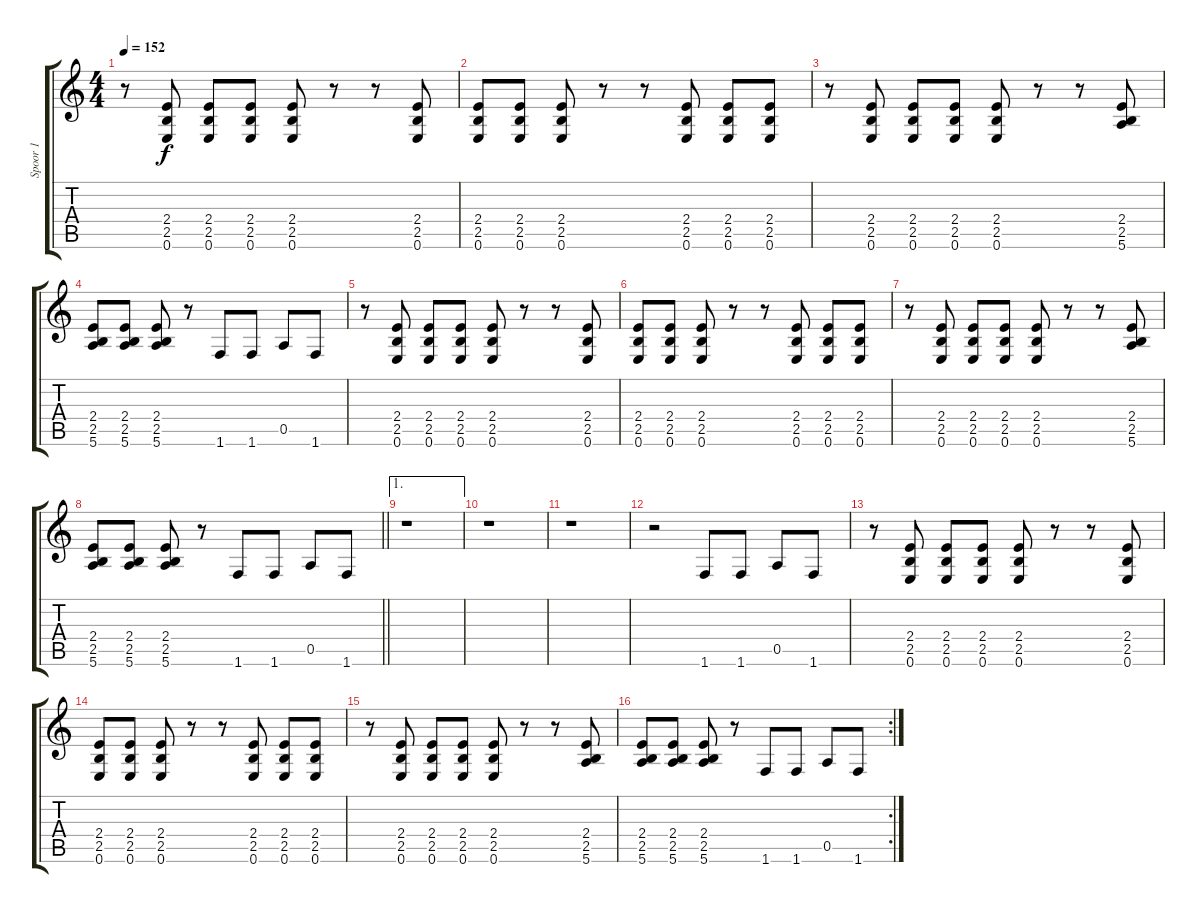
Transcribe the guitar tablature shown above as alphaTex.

\track ("Spoor 1" "Spoor 1") {instrument electricguitarclean}
\staff {score tabs}
\tuning (E4 B3 G3 D3 A2 E2) {hide}
\ts (4 4)
\tempo 152
\clef g2
\ks c
r.8{dy f} (2.4 2.5 0.6).8 (2.4 2.5 0.6).8 (2.4 2.5 0.6).8 (2.4 2.5 0.6).8 r.8 r.8 (2.4 2.5 0.6).8 |
(2.4 2.5 0.6).8 (2.4 2.5 0.6).8 (2.4 2.5 0.6).8 r.8 r.8 (2.4 2.5 0.6).8 (2.4 2.5 0.6).8 (2.4 2.5 0.6).8 |
r.8 (2.4 2.5 0.6).8 (2.4 2.5 0.6).8 (2.4 2.5 0.6).8 (2.4 2.5 0.6).8 r.8 r.8 (2.4 2.5 5.6).8 |
(2.4 2.5 5.6).8 (2.4 2.5 5.6).8 (2.4 2.5 5.6).8 r.8 1.6.8 1.6.8 0.5.8 1.6.8 |
r.8 (2.4 2.5 0.6).8 (2.4 2.5 0.6).8 (2.4 2.5 0.6).8 (2.4 2.5 0.6).8 r.8 r.8 (2.4 2.5 0.6).8 |
(2.4 2.5 0.6).8 (2.4 2.5 0.6).8 (2.4 2.5 0.6).8 r.8 r.8 (2.4 2.5 0.6).8 (2.4 2.5 0.6).8 (2.4 2.5 0.6).8 |
r.8 (2.4 2.5 0.6).8 (2.4 2.5 0.6).8 (2.4 2.5 0.6).8 (2.4 2.5 0.6).8 r.8 r.8 (2.4 2.5 5.6).8 |
\barLineRight lightlight
(2.4 2.5 5.6).8 (2.4 2.5 5.6).8 (2.4 2.5 5.6).8 r.8 1.6.8 1.6.8 0.5.8 1.6.8 |
\ae 1
r.1 |
r.1 |
r.1 |
r.2 1.6.8 1.6.8 0.5.8 1.6.8 |
r.8 (2.4 2.5 0.6).8 (2.4 2.5 0.6).8 (2.4 2.5 0.6).8 (2.4 2.5 0.6).8 r.8 r.8 (2.4 2.5 0.6).8 |
(2.4 2.5 0.6).8 (2.4 2.5 0.6).8 (2.4 2.5 0.6).8 r.8 r.8 (2.4 2.5 0.6).8 (2.4 2.5 0.6).8 (2.4 2.5 0.6).8 |
r.8 (2.4 2.5 0.6).8 (2.4 2.5 0.6).8 (2.4 2.5 0.6).8 (2.4 2.5 0.6).8 r.8 r.8 (2.4 2.5 5.6).8 |
\rc 2
(2.4 2.5 5.6).8 (2.4 2.5 5.6).8 (2.4 2.5 5.6).8 r.8 1.6.8 1.6.8 0.5.8 1.6.8
